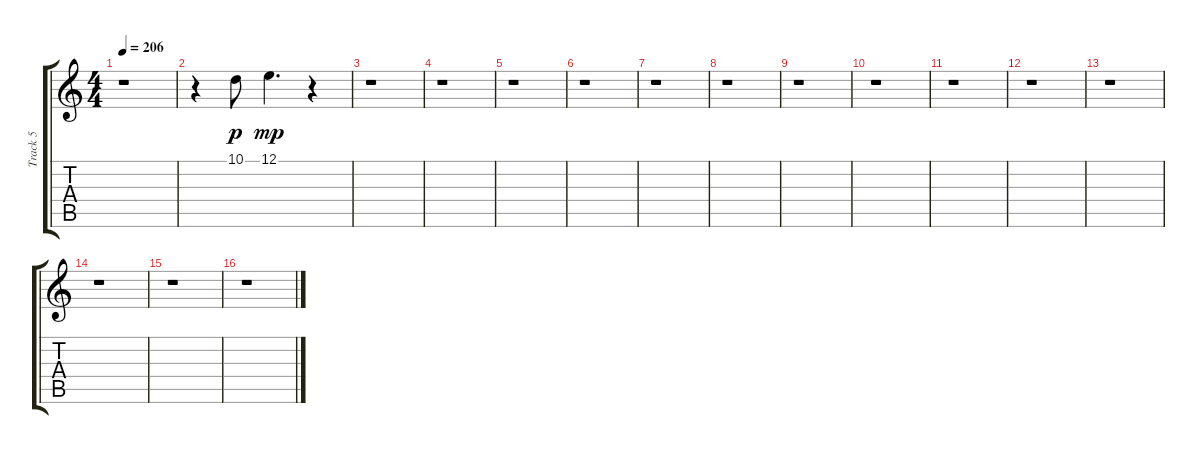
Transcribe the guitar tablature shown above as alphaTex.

\track ("Track 5" "Track 5") {instrument piccolo}
\staff {score tabs}
\tuning (E4 B3 G3 D3 A2 E2) {hide}
\ts (4 4)
\tempo 206
\clef g2
\ks c
r.1{dy mp} |
r.4 10.1.8{dy p} 12.1.4{d dy mp} r.4 |
r.1 |
r.1 |
r.1 |
r.1 |
r.1 |
r.1 |
r.1 |
r.1 |
r.1 |
r.1 |
r.1 |
r.1 |
r.1 |
r.1
